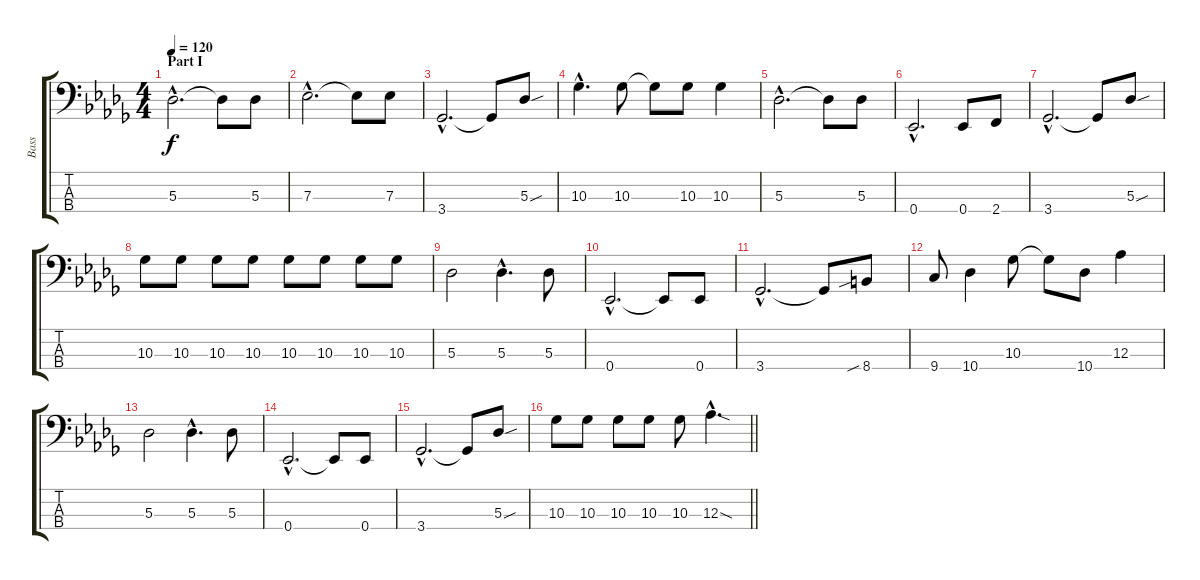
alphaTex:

\track ("Bass" "Bass") {instrument electricbasspick}
\staff {score tabs}
\tuning (Gb2 Db2 Ab1 Eb1) {hide}
\ts (4 4)
\section ("" "Part I")
\tempo 120
\clef f4
\ks db
5.3{hac}.2{d dy f} 5.3{t}.8 5.3.8 |
7.3{hac}.2{d} 7.3{t}.8 7.3.8 |
3.4{hac}.2{d} 3.4{t}.8 5.3{sou}.8 |
10.3{hac}.4{d} 10.3.8 10.3{t}.8 10.3.8 10.3.4 |
5.3{hac}.2{d} 5.3{t}.8 5.3.8 |
0.4{hac}.2{d} 0.4.8 2.4.8 |
3.4{hac}.2{d} 3.4{t}.8 5.3{sou}.8 |
10.3.8 10.3.8 10.3.8 10.3.8 10.3.8 10.3.8 10.3.8 10.3.8 |
5.3.2 5.3{hac}.4{d} 5.3.8 |
0.4{hac}.2{d} 0.4{t}.8 0.4.8 |
3.4{hac}.2{d} 3.4{t}.8 8.4{sib}.8 |
9.4.8 10.4.4 10.3.8 10.3{t}.8 10.4.8 12.3.4 |
5.3.2 5.3{hac}.4{d} 5.3.8 |
0.4{hac}.2{d} 0.4{t}.8 0.4.8 |
3.4{hac}.2{d} 3.4{t}.8 5.3{sou}.8 |
\barLineRight lightlight
10.3.8 10.3.8 10.3.8 10.3.8 10.3.8 12.3{sod hac}.4{d}
